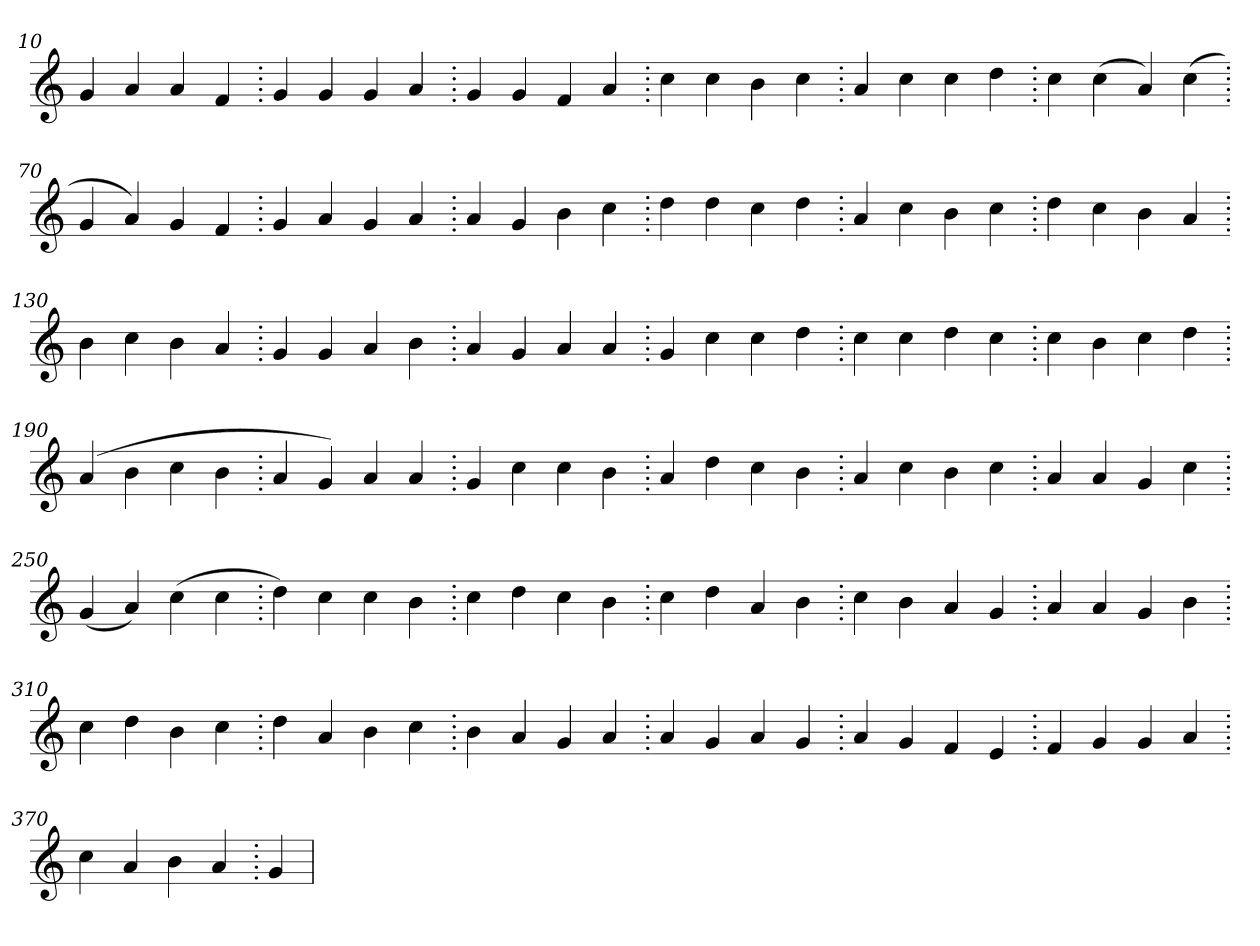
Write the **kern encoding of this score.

**kern
*part1
*staff1
*clefG2
=10.
4g
4a
4a
4f
=20.
4g
4g
4g
4a
=30.
4g
4g
4f
4a
=40.
4cc
4cc
4b
4cc
=50.
4a
4cc
4cc
4dd
=60.
4cc
(>4cc
4a)
(>4cc
=70.
4g
4a)
4g
4f
=80.
4g
4a
4g
4a
=90.
4a
4g
4b
4cc
=100.
4dd
4dd
4cc
4dd
=110.
4a
4cc
4b
4cc
=120.
4dd
4cc
4b
4a
=130.
4b
4cc
4b
4a
=140.
4g
4g
4a
4b
=150.
4a
4g
4a
4a
=160.
4g
4cc
4cc
4dd
=170.
4cc
4cc
4dd
4cc
=180.
4cc
4b
4cc
4dd
=190.
(>4a
4b
4cc
4b
=200.
4a
4g)
4a
4a
=210.
4g
4cc
4cc
4b
=220.
4a
4dd
4cc
4b
=230.
4a
4cc
4b
4cc
=240.
4a
4a
4g
4cc
=250.
(>4g
4a)
(>4cc
4cc
=260.
4dd)
4cc
4cc
4b
=270.
4cc
4dd
4cc
4b
=280.
4cc
4dd
4a
4b
=290.
4cc
4b
4a
4g
=300.
4a
4a
4g
4b
=310.
4cc
4dd
4b
4cc
=320.
4dd
4a
4b
4cc
=330.
4b
4a
4g
4a
=340.
4a
4g
4a
4g
=350.
4a
4g
4f
4e
=360.
4f
4g
4g
4a
=370.
4cc
4a
4b
4a
=380.
4g
=
*-
